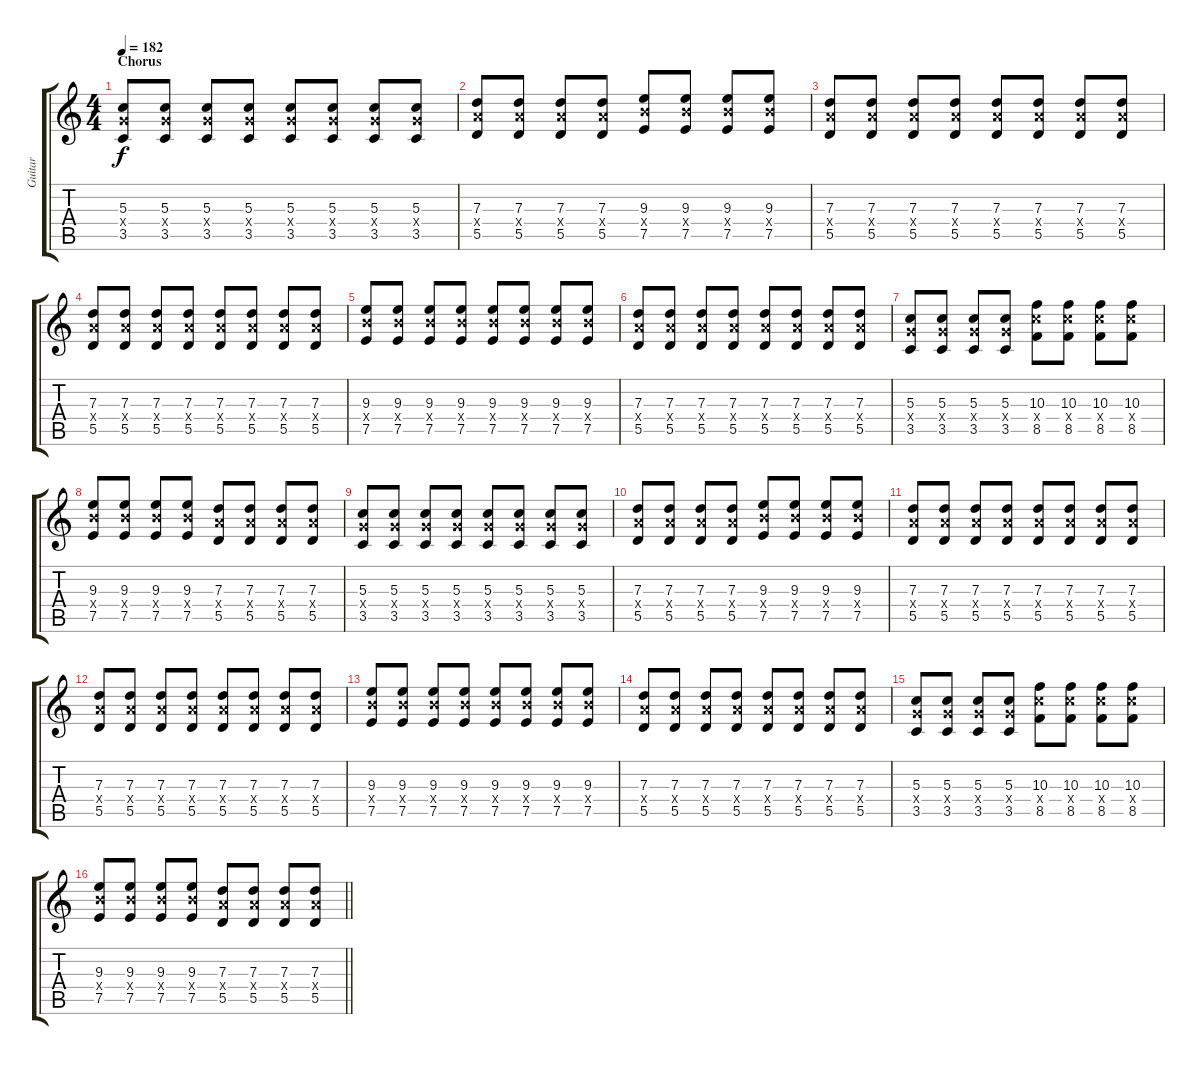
\track ("Guitar" "Guitar") {instrument distortionguitar}
\staff {score tabs}
\tuning (E4 B3 G3 D3 A2 E2) {hide}
\ts (4 4)
\section ("" "Chorus")
\tempo 182
\clef g2
\ks c
(5.3 5.4{x} 3.5).8{dy f volume 9 balance 12} (5.3 5.4{x} 3.5).8 (5.3 5.4{x} 3.5).8 (5.3 5.4{x} 3.5).8 (5.3 5.4{x} 3.5).8 (5.3 5.4{x} 3.5).8 (5.3 5.4{x} 3.5).8 (5.3 5.4{x} 3.5).8 |
(7.3 7.4{x} 5.5).8 (7.3 7.4{x} 5.5).8 (7.3 7.4{x} 5.5).8 (7.3 7.4{x} 5.5).8 (9.3 9.4{x} 7.5).8 (9.3 9.4{x} 7.5).8 (9.3 9.4{x} 7.5).8 (9.3 9.4{x} 7.5).8 |
(7.3 7.4{x} 5.5).8 (7.3 7.4{x} 5.5).8 (7.3 7.4{x} 5.5).8 (7.3 7.4{x} 5.5).8 (7.3 7.4{x} 5.5).8 (7.3 7.4{x} 5.5).8 (7.3 7.4{x} 5.5).8 (7.3 7.4{x} 5.5).8 |
(7.3 7.4{x} 5.5).8 (7.3 7.4{x} 5.5).8 (7.3 7.4{x} 5.5).8 (7.3 7.4{x} 5.5).8 (7.3 7.4{x} 5.5).8 (7.3 7.4{x} 5.5).8 (7.3 7.4{x} 5.5).8 (7.3 7.4{x} 5.5).8 |
(9.3 9.4{x} 7.5).8 (9.3 9.4{x} 7.5).8 (9.3 9.4{x} 7.5).8 (9.3 9.4{x} 7.5).8 (9.3 9.4{x} 7.5).8 (9.3 9.4{x} 7.5).8 (9.3 9.4{x} 7.5).8 (9.3 9.4{x} 7.5).8 |
(7.3 7.4{x} 5.5).8 (7.3 7.4{x} 5.5).8 (7.3 7.4{x} 5.5).8 (7.3 7.4{x} 5.5).8 (7.3 7.4{x} 5.5).8 (7.3 7.4{x} 5.5).8 (7.3 7.4{x} 5.5).8 (7.3 7.4{x} 5.5).8 |
(5.3 5.4{x} 3.5).8 (5.3 5.4{x} 3.5).8 (5.3 5.4{x} 3.5).8 (5.3 5.4{x} 3.5).8 (10.3 10.4{x} 8.5).8 (10.3 10.4{x} 8.5).8 (10.3 10.4{x} 8.5).8 (10.3 10.4{x} 8.5).8 |
(9.3 9.4{x} 7.5).8 (9.3 9.4{x} 7.5).8 (9.3 9.4{x} 7.5).8 (9.3 9.4{x} 7.5).8 (7.3 7.4{x} 5.5).8 (7.3 7.4{x} 5.5).8 (7.3 7.4{x} 5.5).8 (7.3 7.4{x} 5.5).8 |
(5.3 5.4{x} 3.5).8 (5.3 5.4{x} 3.5).8 (5.3 5.4{x} 3.5).8 (5.3 5.4{x} 3.5).8 (5.3 5.4{x} 3.5).8 (5.3 5.4{x} 3.5).8 (5.3 5.4{x} 3.5).8 (5.3 5.4{x} 3.5).8 |
(7.3 7.4{x} 5.5).8 (7.3 7.4{x} 5.5).8 (7.3 7.4{x} 5.5).8 (7.3 7.4{x} 5.5).8 (9.3 9.4{x} 7.5).8 (9.3 9.4{x} 7.5).8 (9.3 9.4{x} 7.5).8 (9.3 9.4{x} 7.5).8 |
(7.3 7.4{x} 5.5).8 (7.3 7.4{x} 5.5).8 (7.3 7.4{x} 5.5).8 (7.3 7.4{x} 5.5).8 (7.3 7.4{x} 5.5).8 (7.3 7.4{x} 5.5).8 (7.3 7.4{x} 5.5).8 (7.3 7.4{x} 5.5).8 |
(7.3 7.4{x} 5.5).8 (7.3 7.4{x} 5.5).8 (7.3 7.4{x} 5.5).8 (7.3 7.4{x} 5.5).8 (7.3 7.4{x} 5.5).8 (7.3 7.4{x} 5.5).8 (7.3 7.4{x} 5.5).8 (7.3 7.4{x} 5.5).8 |
(9.3 9.4{x} 7.5).8 (9.3 9.4{x} 7.5).8 (9.3 9.4{x} 7.5).8 (9.3 9.4{x} 7.5).8 (9.3 9.4{x} 7.5).8 (9.3 9.4{x} 7.5).8 (9.3 9.4{x} 7.5).8 (9.3 9.4{x} 7.5).8 |
(7.3 7.4{x} 5.5).8 (7.3 7.4{x} 5.5).8 (7.3 7.4{x} 5.5).8 (7.3 7.4{x} 5.5).8 (7.3 7.4{x} 5.5).8 (7.3 7.4{x} 5.5).8 (7.3 7.4{x} 5.5).8 (7.3 7.4{x} 5.5).8 |
(5.3 5.4{x} 3.5).8 (5.3 5.4{x} 3.5).8 (5.3 5.4{x} 3.5).8 (5.3 5.4{x} 3.5).8 (10.3 10.4{x} 8.5).8 (10.3 10.4{x} 8.5).8 (10.3 10.4{x} 8.5).8 (10.3 10.4{x} 8.5).8 |
\barLineRight lightlight
(9.3 9.4{x} 7.5).8 (9.3 9.4{x} 7.5).8 (9.3 9.4{x} 7.5).8 (9.3 9.4{x} 7.5).8 (7.3 7.4{x} 5.5).8 (7.3 7.4{x} 5.5).8 (7.3 7.4{x} 5.5).8 (7.3 7.4{x} 5.5).8
